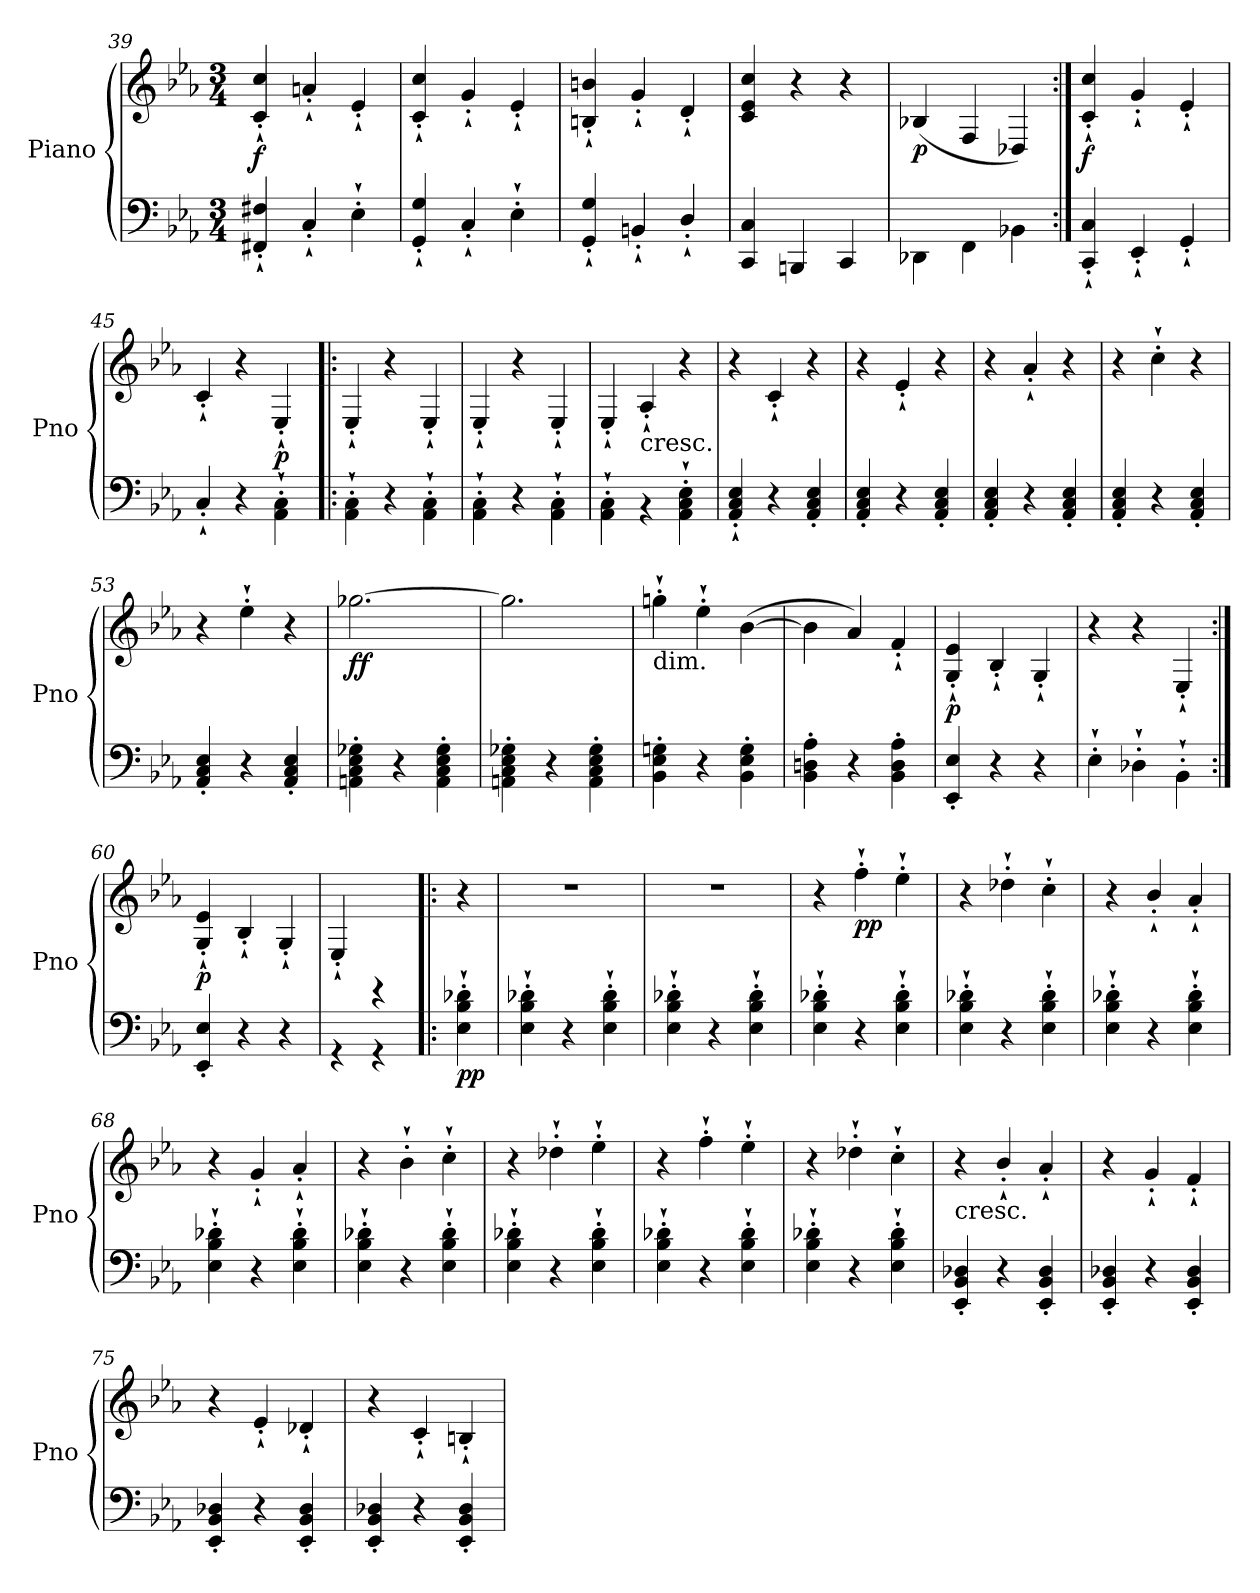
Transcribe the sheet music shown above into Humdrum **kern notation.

**kern	**kern	**dynam
*part1	*part1	*part1
*staff2	*staff1	*staff1/2
*I"Piano	*	*
*I'Pno	*	*
*clefF4	*clefG2	*
*k[b-e-a-]	*k[b-e-a-]	*
*E-:	*E-:	*
*M3/4	*M3/4	*
=39	=39	=39
!	!	!LO:DY:b
4FF#X/'` 4F#X/'`	4c/'` 4cc/'`	f
4C'`/	4an'`/	.
4E-'`\	4e-'`/	.
=40	=40	=40
4GG/'` 4G/'`	4c/'` 4cc/'`	.
4C'`/	4g'`/	.
4E-'`\	4e-'`/	.
=41	=41	=41
4GG/'` 4G/'`	4Bn/'` 4bn/'`	.
4BBn'`/	4g'`/	.
4D'`/	4d'`/	.
=42	=42	=42
4CC/ 4C/	4c/ 4e-/ 4cc/	.
4BBBn/	4r	.
4CC/	4r	.
=43	=43	=43
!	!	!LO:DY:b
4DD-X\	(<4B-X/	p
4FF\	4F/	.
4BB-X\	4D-X/)	.
=44:|!	=44:|!	=44:|!
!	!	!LO:DY:b
4CC/'` 4C/'`	4c/'` 4cc/'`	f
4EE-'`/	4g'`/	.
4GG'`/	4e-'`/	.
=45	=45	=45
4C'`/	4c'`/	.
4r	4r	.
!	!	!LO:DY:b
4AA-\'` 4C\'`	4E-'`/	p
=46!|:	=46!|:	=46!|:
4AA-\'` 4C\'`	4E-'`/	.
4r	4r	.
4AA-\'` 4C\'`	4E-'`/	.
!!LO:PB:g=z
=47	=47	=47
4AA-\'` 4C\'`	4E-'`/	.
4r	4r	.
4AA-\'` 4C\'`	4E-'`/	.
=48	=48	=48
4AA-\'` 4C\'`	4E-'`/	.
!	!LO:TX:b:t=cresc.	!
4rBB	4A-'`/	.
4AA-\'` 4C\'` 4E-\'`	4r	.
=49	=49	=49
4AA-/'` 4C/'` 4E-/'`	4r	.
4r	4c'`/	.
4AA-/' 4C/' 4E-/'	4r	.
=50	=50	=50
4AA-/' 4C/' 4E-/'	4r	.
4r	4e-'`/	.
4AA-/' 4C/' 4E-/'	4r	.
=51	=51	=51
4AA-/' 4C/' 4E-/'	4r	.
4r	4a-'`/	.
4AA-/' 4C/' 4E-/'	4r	.
=52	=52	=52
4AA-/' 4C/' 4E-/'	4r	.
4r	4cc'`\	.
4AA-/' 4C/' 4E-/'	4r	.
=53	=53	=53
4AA-/' 4C/' 4E-/'	4r	.
4r	4ee-'`\	.
4AA-/' 4C/' 4E-/'	4r	.
=54	=54	=54
!	!	!LO:DY:b
4AAn\' 4C\' 4E-\' 4G-X\'	[2.gg-X\	ff
4r	.	.
4AA\' 4C\' 4E-\' 4G-\'	.	.
=55	=55	=55
4AAn\' 4C\' 4E-\' 4G-X\'	2.gg-\]	.
4r	.	.
4AA\' 4C\' 4E-\' 4G-\'	.	.
=56	=56	=56
!	!LO:TX:b:t=dim.	!
4BB-\' 4E-\' 4Gn\'	4ggn'`\	.
4r	4ee-'`\	.
4BB-\' 4E-\' 4G\'	(>[4b-\	.
=57	=57	=57
4BB-\' 4Dn\' 4A-\'	4b-\]	.
4r	4a-/)	.
4BB-\' 4D\' 4A-\'	4f'`/	.
!!LO:LB:g=z
=58	=58	=58
!	!	!LO:DY:b
4EE-/' 4E-/'	4G/'` 4e-/'`	p
4r	4B-'`/	.
4r	4G'`/	.
=59	=59	=59
4E-'`\	4r	.
4D-X'`\	4r	.
4BB-'`\	4E-'`/	.
=60:|!	=60:|!	=60:|!
!	!	!LO:DY:b
4EE-/' 4E-/'	4G/'` 4e-/'`	p
4r	4B-'`/	.
4r	4G'`/	.
=61	=61	=61
4rGG	4E-'`/	.
4rGG	4rEE	.
=62!|:	=62!|:	=62!|:
!	!	!LO:DY:b=2
4E-\'` 4B-\'` 4d-X\'`	4r	pp
=63	=63	=63
4E-\'` 4B-\'` 4d-X\'`	2.r	.
4r	.	.
4E-\'` 4B-\'` 4d-\'`	.	.
=64	=64	=64
4E-\'` 4B-\'` 4d-X\'`	2.r	.
4r	.	.
4E-\'` 4B-\'` 4d-\'`	.	.
=65	=65	=65
4E-\'` 4B-\'` 4d-X\'`	4r	.
!	!	!LO:DY:b
4r	4ff'`\	pp
4E-\'` 4B-\'` 4d-\'`	4ee-'`\	.
=66	=66	=66
4E-\'` 4B-\'` 4d-X\'`	4r	.
4r	4dd-X'`\	.
4E-\'` 4B-\'` 4d-\'`	4cc'`\	.
=67	=67	=67
4E-\'` 4B-\'` 4d-X\'`	4r	.
4r	4b-'`/	.
4E-\'` 4B-\'` 4d-\'`	4a-'`/	.
=68	=68	=68
4E-\'` 4B-\'` 4d-X\'`	4r	.
4r	4g'`/	.
4E-\'` 4B-\'` 4d-\'`	4a-'`/	.
!!LO:LB:g=z
=69	=69	=69
4E-\'` 4B-\'` 4d-X\'`	4r	.
4r	4b-'`\	.
4E-\'` 4B-\'` 4d-\'`	4cc'`\	.
=70	=70	=70
4E-\'` 4B-\'` 4d-X\'`	4r	.
4r	4dd-X'`\	.
4E-\'` 4B-\'` 4d-\'`	4ee-'`\	.
=71	=71	=71
4E-\'` 4B-\'` 4d-X\'`	4r	.
4r	4ff'`\	.
4E-\'` 4B-\'` 4d-\'`	4ee-'`\	.
=72	=72	=72
4E-\'` 4B-\'` 4d-X\'`	4r	.
4r	4dd-X'`\	.
4E-\'` 4B-\'` 4d-\'`	4cc'`\	.
=73	=73	=73
!	!LO:TX:b:t=cresc.	!
4EE-/' 4BB-/' 4D-X/'	4r	.
4r	4b-'`/	.
4EE-/' 4BB-/' 4D-/'	4a-'`/	.
=74	=74	=74
4EE-/' 4BB-/' 4D-X/'	4r	.
4r	4g'`/	.
4EE-/' 4BB-/' 4D-/'	4f'`/	.
=75	=75	=75
4EE-/' 4BB-/' 4D-X/'	4r	.
4r	4e-'`/	.
4EE-/' 4BB-/' 4D-/'	4d-X'`/	.
=76	=76	=76
4EE-/' 4BB-/' 4D-X/'	4r	.
4r	4c'`/	.
4EE-/' 4BB-/' 4D-/'	4Bn'`/	.
=	=	=
*-	*-	*-
